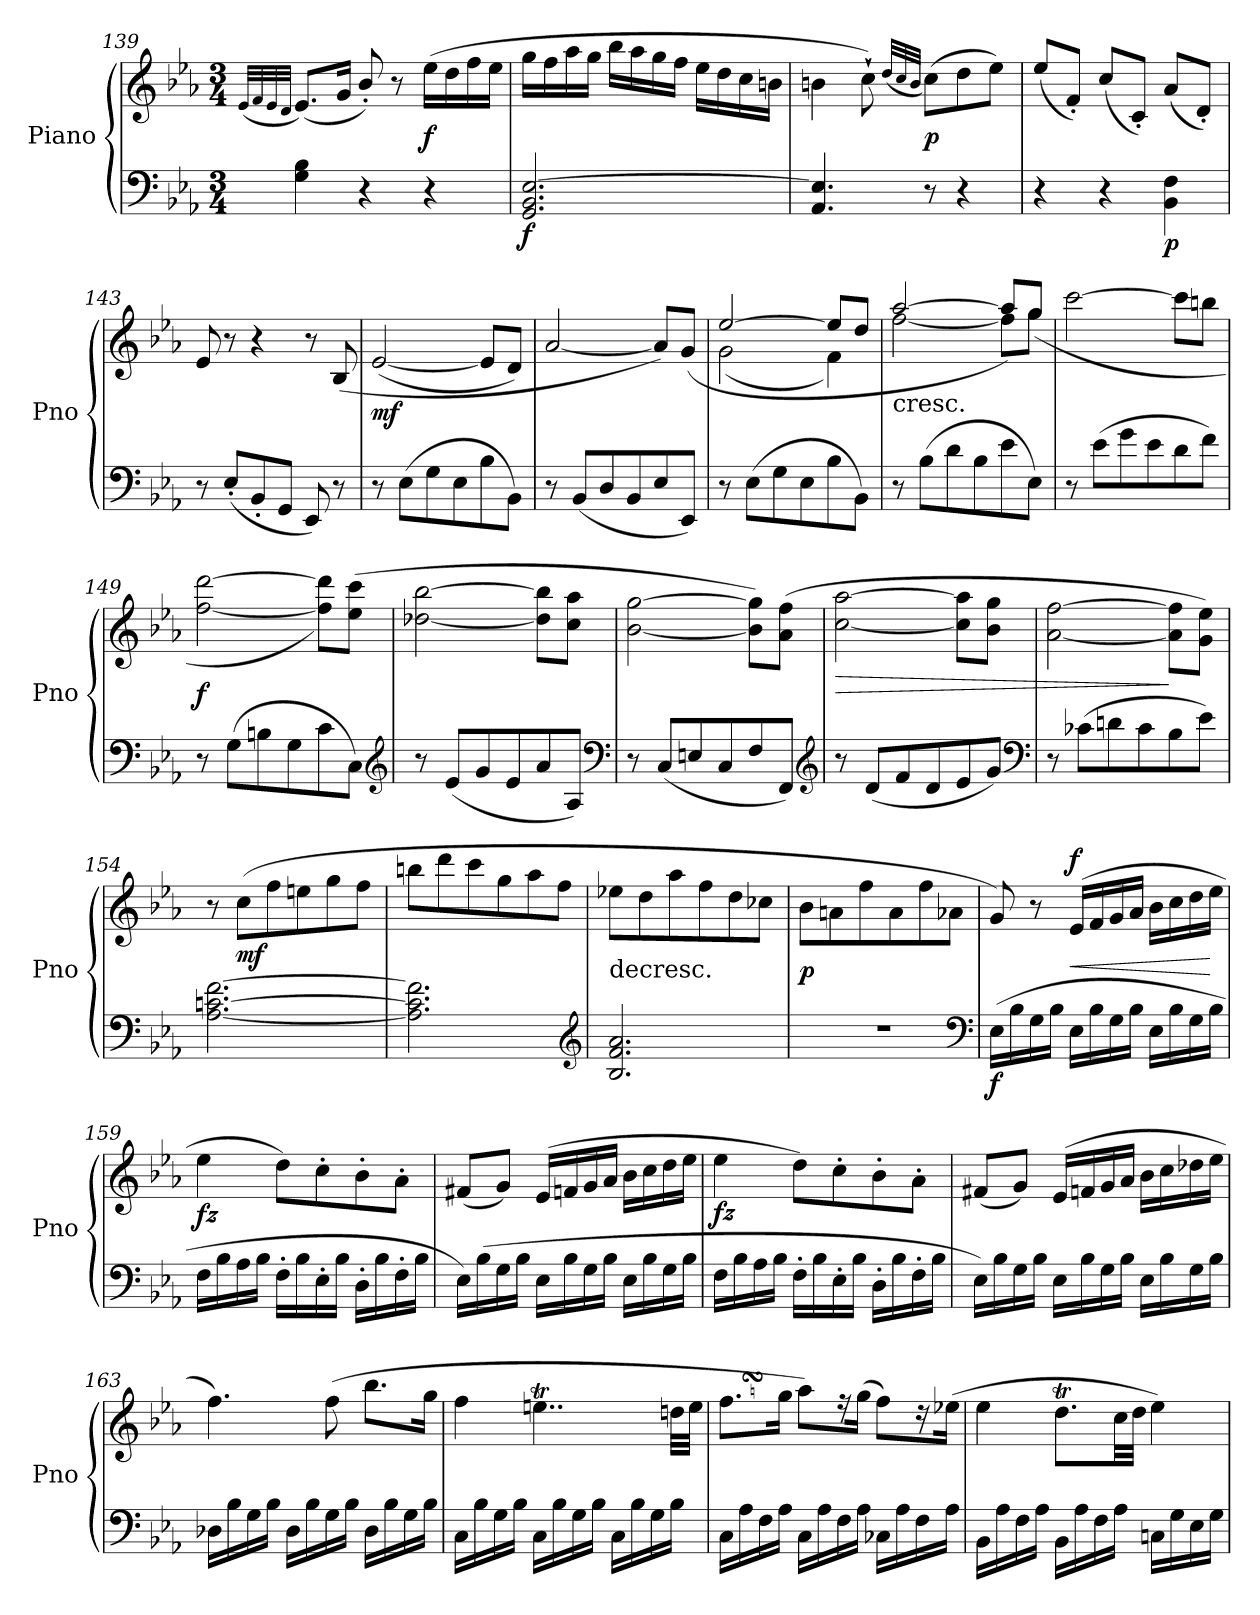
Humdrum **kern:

**kern	**kern	**dynam
*part1	*part1	*part1
*staff2	*staff1	*staff1/2
*I"Piano	*	*
*I'Pno	*	*
*clefF4	*clefG2	*
*k[b-e-a-]	*k[b-e-a-]	*
*E-:	*E-:	*
*M3/4	*M3/4	*
=139	=139	=139
.	(32qqe-LLL	.
.	32qqf	.
.	32qqe-	.
.	32qqdJJJ	.
4G 4B-	(8.e-L)	.
.	16gJk	.
4r	8b-'/)	.
.	8r	.
4r	(16ee-LL	f
.	16dd	.
.	16ff	.
.	16ee-JJ	.
=140	=140	=140
!	!	!LO:DY:b=2
2.GG 2.BB- [2.E-	16ggLL	f
.	16ff	.
.	16aa-	.
.	16ggJJ	.
.	16bb-LL	.
.	16aa-	.
.	16gg	.
.	16ffJJ	.
.	16ee-LL	.
.	16dd	.
.	16cc	.
.	16bnJJ	.
=141	=141	=141
4.AA- 4.E-]	4bn	.
.	8cc`)	.
.	(32qqddLLL	.
.	32qqcc	.
.	32qqbJJJ	.
8r	(8ccL)	p
4r	8dd	.
.	8ee-J)	.
=142	=142	=142
4r	(8ee-/L	.
.	8f'/J)	.
4r	(8ccL	.
.	8c'J)	.
!	!	!LO:DY:b=2
4BB- 4F	(8a-L	p
.	8d'J)	.
=143	=143	=143
8r	8e-	.
(8E-'L	8r	.
8BB-'	4r	.
8GGJ	.	.
8EE-)	8r	.
8r	(>8B-	.
!!LO:LB:g=z
=144	=144	=144
8r	([2e-	mf
(8E-L	.	.
8G	.	.
8E-	.	.
8B-	8e-L]	.
8BB-J)	8dJ)	.
=145	=145	=145
8r	[2a-	.
(8BB-L	.	.
8D	.	.
8BB-	.	.
8E-	8a-L])	.
8EE-J)	(>8gJ	.
=146	=146	=146
*	*^	*
8r	[2ee-	(2g	.
(8E-L	.	.	.
8G	.	.	.
8E-	.	.	.
8B-	8ee-L]	4f)	.
8BB-J)	8ddJ	.	.
=147	=147	=147	=147
!	!LO:TX:c:t=cresc.	!	!
8r	[2aa-	[2ff	.
(8B-L	.	.	.
8d	.	.	.
8B-	.	.	.
8e-	8aa-L])	8ffL]	.
8E-J)	8ggJ	(>8ggJ	.
*	*v	*v	*
=148	=148	=148
8r	[2ccc	.
(8e-L	.	.
8g	.	.
8e-	.	.
8d	8cccL]	.
8fJ)	8bbnJ	.
=149	=149	=149
8r	[2ff [2ddd	f
(8GL	.	.
8Bn	.	.
8G	.	.
8c	8ff] 8ddd]L)	.
8CJ)	(8ee- 8cccJ	.
*clefG2	*	*
=150	=150	=150
8r	[2dd-X [2bb-	.
(8e-L	.	.
8g	.	.
8e-	.	.
8a-	8dd-] 8bb-]L	.
8A-J)	8cc 8aa-J	.
*clefF4	*	*
!!LO:LB:g=z
=151	=151	=151
8r	[2b- [2gg	.
(8CL	.	.
8En	.	.
8C	.	.
8F	8b-] 8gg]L)	.
8FFJ)	(8a- 8ffJ	.
*clefG2	*	*
=152	=152	=152
8r	[2cc [2aa-	>
(8dL	.	.
8f	.	.
8d	.	.
8e-	8cc] 8aa-]L	.
8gJ)	8b- 8ggJ	.
*clefF4	*	*
=153	=153	=153
8r	[2a- [2ff	.
(8c-XL	.	.
8dn	.	.
8c-	.	.
8B-	8a-] 8ff]L	]
8e-J)	8g 8ee-J)	.
=154	=154	=154
[2.A- [2.cn [2.f	8r	.
.	(8ccL	mf
.	8ff	.
.	8een	.
.	8gg	.
.	8ffJ	.
=155	=155	=155
2.A-] 2.c] 2.f]	8bbnL	.
.	8ddd	.
.	8ccc	.
.	8gg	.
.	8aa-	.
.	8ffJ	.
*clefG2	*	*
=156	=156	=156
!	!LO:TX:c:t=decresc.	!
2.B- 2.f 2.a-	8ee-XL	.
.	8dd	.
.	8aa-	.
.	8ff	.
.	8dd	.
.	8cc-XJ	.
=157	=157	=157
2.r	8b-L	p
.	8an	.
.	8ff	.
.	8a	.
.	8ff	.
.	8a-XJ	.
*clefF4	*	*
!!LO:LB:g=z
=158	=158	=158
!	!	!LO:DY:b=2
(16E-LL	8g)	f
16B-	.	.
16G	8r	.
16B-JJ	.	.
!	!	!LO:DY:n=1:a
16E-LL	(16e-LL	< f
16B-	16f	.
16G	16g	.
16B-JJ	16a-JJ	.
16E-LL	16b-LL	.
16B-	16cc	.
16G	16dd	.
16B-JJ	16ee-JJ	[
=159	=159	=159
16FLL	4ee-	fz
16B-	.	.
16A-	.	.
16B-JJ	.	.
16F'LL	8ddL)	.
16B-	.	.
16E-'	8cc'	.
16B-JJ	.	.
16D'LL	8b-'	.
16B-	.	.
16F'	8a-'J	.
16B-JJ	.	.
=160	=160	=160
16E-LL)	(8f#XL	.
(16B-	.	.
16G	8gJ)	.
16B-JJ	.	.
16E-LL	(16e-LL	.
16B-	16fn	.
16G	16g	.
16B-JJ	16a-JJ	.
16E-LL	16b-LL	.
16B-	16cc	.
16G	16dd	.
16B-JJ	16ee-JJ	.
=161	=161	=161
16FLL	4ee-	fz
16B-	.	.
16A-	.	.
16B-JJ	.	.
16F'LL	8ddL)	.
16B-	.	.
16E-'	8cc'	.
16B-JJ	.	.
16D'LL	8b-'	.
16B-	.	.
16F'	8a-'J	.
16B-JJ	.	.
!!LO:LB:g=z
=162	=162	=162
16E-LL)	(8f#XL	.
16B-	.	.
16G	8gJ)	.
16B-JJ	.	.
16E-LL	(16e-LL	.
16B-	16fn	.
16G	16g	.
16B-JJ	16a-JJ	.
16E-LL	16b-LL	.
16B-	16cc	.
16G	16dd-X	.
16B-JJ	16ee-JJ	.
=163	=163	=163
16D-XLL	4.ff)	.
16B-	.	.
16G	.	.
16B-JJ	.	.
16D-LL	.	.
16B-	.	.
16G	(8ff	.
16B-JJ	.	.
16D-LL	8.bb-L	.
16B-	.	.
16G	.	.
16B-JJ	16ggJk	.
=164	=164	=164
16CLL	4ff	.
16B-	.	.
16G	.	.
16B-JJ	.	.
16CLL	4..eent	.
16B-	.	.
16G	.	.
16B-JJ	.	.
16CLL	.	.
16B-	.	.
16G	.	.
16B-JJ	32ddnLLL	.
.	32eeJJJ	.
=165	=165	=165
16CLL	8.ffSSsL	.
16A-	.	.
16F	.	.
16A-JJ	16ggJk	.
16CLL	8aa-L)	.
16A-	.	.
16F	16r	.
16A-JJ	(16ggJk	.
16C-XLL	8ffL)	.
16A-	.	.
16F	16r	.
16A-JJ	(16ee-XJk	.
!!LO:LB:g=z
=166	=166	=166
16BB-LL	4ee-	.
16A-	.	.
16F	.	.
16A-JJ	.	.
16BB-LL	8.ddtL	.
16A-	.	.
16F	.	.
16A-JJ	32ccLL	.
.	32ddJJJ	.
16CnLL	4ee-)	.
16G	.	.
16E-	.	.
16GJJ	.	.
=	=	=
*-	*-	*-
